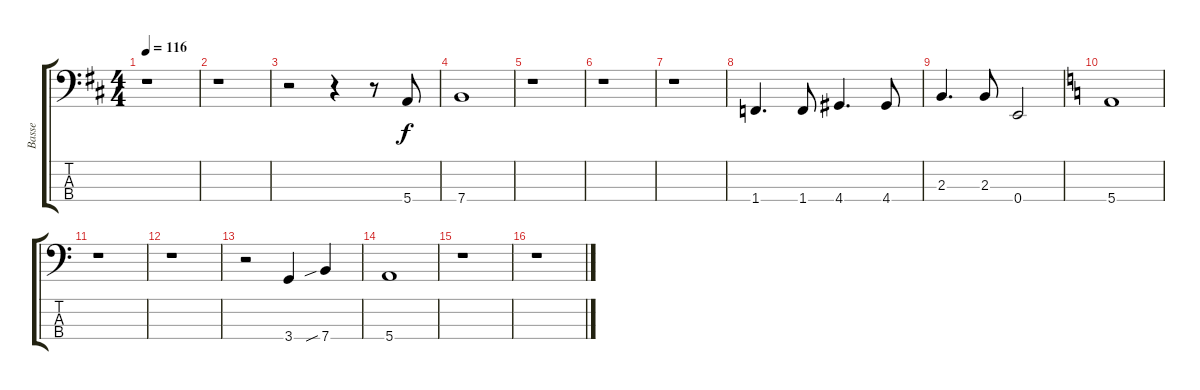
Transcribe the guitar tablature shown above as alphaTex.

\track ("Basse" "Basse") {instrument electricbassfinger}
\staff {score tabs}
\tuning (G2 D2 A1 E1) {hide}
\ts (4 4)
\tempo 116
\clef f4
\ks d
r.1{dy f} |
r.1 |
r.2 r.4 r.8 5.4.8 |
7.4.1 |
r.1 |
r.1 |
r.1 |
1.4.4{d} 1.4.8 4.4.4{d} 4.4.8 |
2.3.4{d} 2.3.8 0.4.2 |
\ks c
5.4.1 |
r.1 |
r.1 |
r.2 3.4.4 7.4{sib}.4 |
5.4.1 |
r.1 |
r.1
